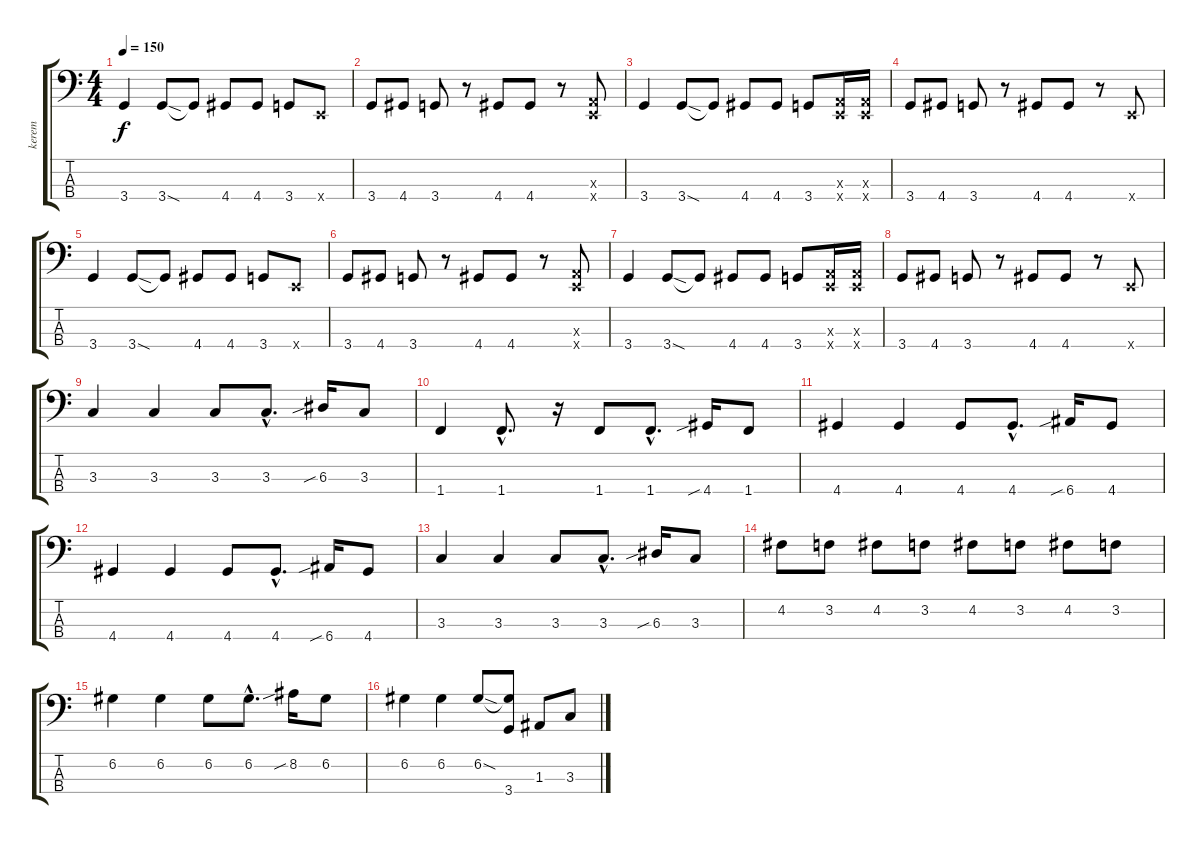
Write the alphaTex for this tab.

\track ("kerem" "kerem") {instrument electricbassfinger}
\staff {score tabs}
\tuning (G2 D2 A1 E1) {hide}
\ts (4 4)
\tempo 150
\clef f4
\ks c
3.4.4{dy f} 3.4{sod}.8 3.4{t}.8 4.4.8 4.4.8 3.4.8 0.4{x}.8 |
3.4.8 4.4.8 3.4.8 r.8 4.4.8 4.4.8 r.8 (0.3{x} 0.4{x}).8 |
3.4.4 3.4{sod}.8 3.4{t}.8 4.4.8 4.4.8 3.4.8 (0.3{x} 0.4{x}).16 (0.3{x} 0.4{x}).16 |
3.4.8 4.4.8 3.4.8 r.8 4.4.8 4.4.8 r.8 0.4{x}.8 |
3.4.4 3.4{sod}.8 3.4{t}.8 4.4.8 4.4.8 3.4.8 0.4{x}.8 |
3.4.8 4.4.8 3.4.8 r.8 4.4.8 4.4.8 r.8 (0.3{x} 0.4{x}).8 |
3.4.4 3.4{sod}.8 3.4{t}.8 4.4.8 4.4.8 3.4.8 (0.3{x} 0.4{x}).16 (0.3{x} 0.4{x}).16 |
3.4.8 4.4.8 3.4.8 r.8 4.4.8 4.4.8 r.8 0.4{x}.8 |
3.3.4 3.3.4 3.3.8 3.3{hac}.8{d} 6.3{sib}.16 3.3.8 |
1.4.4 1.4{hac}.8{d} r.16 1.4.8 1.4{hac}.8{d} 4.4{sib}.16 1.4.8 |
4.4.4 4.4.4 4.4.8 4.4{hac}.8{d} 6.4{sib}.16 4.4.8 |
4.4.4 4.4.4 4.4.8 4.4{hac}.8{d} 6.4{sib}.16 4.4.8 |
3.3.4 3.3.4 3.3.8 3.3{hac}.8{d} 6.3{sib}.16 3.3.8 |
4.2.8 3.2.8 4.2.8 3.2.8 4.2.8 3.2.8 4.2.8 3.2.8 |
6.2.4 6.2.4 6.2.8 6.2{hac}.8{d} 8.2{sib}.16 6.2.8 |
6.2.4 6.2.4 6.2{sod}.8 (6.2{t} 3.4).8 1.3.8 3.3.8
